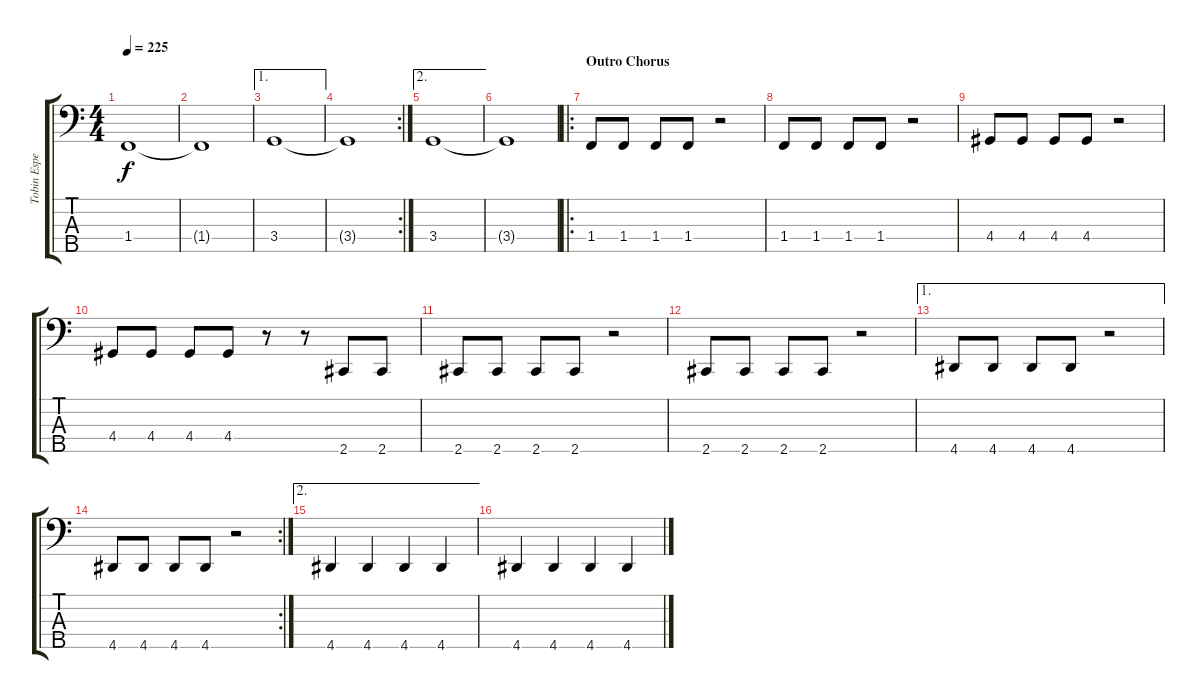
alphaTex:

\track ("Tobin Esperance" "Tobin Espe") {instrument electricbassfinger}
\staff {score tabs}
\tuning (G2 D2 A1 E1 B0) {hide}
\ts (4 4)
\tempo 225
\clef f4
\ks c
1.4.1{dy f} |
1.4{t}.1 |
\ae 1
3.4.1 |
\rc 2
3.4{t}.1 |
\ae 2
3.4.1 |
3.4{t}.1 |
\ro
\section ("" "Outro Chorus")
1.4.8 1.4.8 1.4.8 1.4.8 r.2 |
1.4.8 1.4.8 1.4.8 1.4.8 r.2 |
4.4.8 4.4.8 4.4.8 4.4.8 r.2 |
4.4.8 4.4.8 4.4.8 4.4.8 r.8 r.8 2.5.8 2.5.8 |
2.5.8 2.5.8 2.5.8 2.5.8 r.2 |
2.5.8 2.5.8 2.5.8 2.5.8 r.2 |
\ae 1
4.5.8 4.5.8 4.5.8 4.5.8 r.2 |
\rc 2
4.5.8 4.5.8 4.5.8 4.5.8 r.2 |
\ae 2
4.5.4 4.5.4 4.5.4 4.5.4 |
4.5.4 4.5.4 4.5.4 4.5.4
